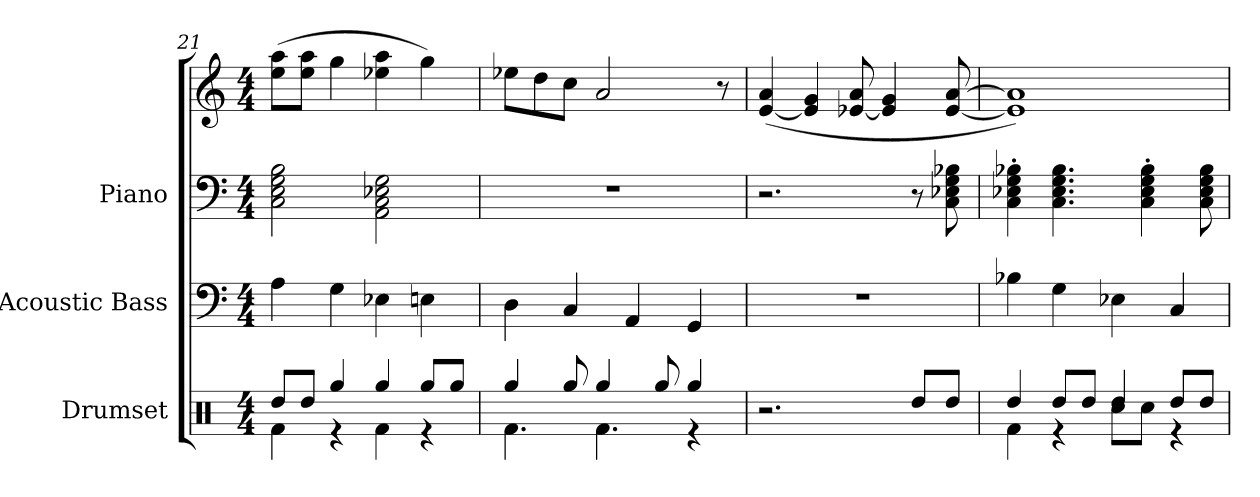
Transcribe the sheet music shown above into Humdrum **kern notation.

**kern	**kern	**kern	**kern
*part3	*part2	*part1	*part1
*staff4	*staff3	*staff2	*staff1
*I"Drumset	*I"Acoustic Bass	*I"Piano	*
*I'Drs.	*I'Bass	*I'Pno.	*
*clefX	*clefF4	*clefF4	*clefG2
*	*ITrd7c12	*	*
*k[]	*k[]	*k[]	*k[]
*M4/4	*M4/4	*M4/4	*M4/4
=21	=21	=21	=21
*^	*	*	*
8Rdd/L	4Rf\	4AA\	2C\ 2E\ 2G\ 2B\	(8ee\ 8aa\L
8Rdd/J	.	.	.	8ee\ 8aa\J
4Rgg/	4r	4GG\	.	4gg\
4Rgg/	4Rf\	4EE-X\	2AA\ 2C\ 2E-X\ 2G\	4ee-X\ 4aa\
8Rgg/L	4r	4EEn\	.	4gg\)
8Rgg/J	.	.	.	.
=22	=22	=22	=22	=22
4Rgg/	4.Rf\	4DD\	1r	8ee-X\L
.	.	.	.	8dd\
8Rgg/	.	4CC/	.	8cc\J
4Rgg/	4.Rf\	.	.	2a/
.	.	4AAA/	.	.
8Rgg/	.	.	.	.
4Rgg/	4r	4GGG/	.	.
.	.	.	.	8r
*v	*v	*	*	*
!!LO:LB:g=z
=23	=23	=23	=23
2.r	1r	2.r	([4e/ 4a/
.	.	.	4e/] 4g/
.	.	.	[8e-X/ 8a/
.	.	.	4e-/] 4g/
8Rdd/L	.	8r	.
8Rdd/J	.	8C\ 8E-X\ 8G\ 8B-X\	[8e-/ [8a/
=24	=24	=24	=24
*^	*	*	*
4Rdd/	4Rf\	4BB-X\	4C\' 4E-X\' 4G\' 4B-X\'	1e-] 1a])
8Rdd/L	4r	4GG\	4.C\ 4.E-\ 4.G\ 4.B-\	.
8Rdd/J	.	.	.	.
4Rdd/	8Rcc\L	4EE-X\	.	.
.	8Rcc\J	.	4C\' 4E-\' 4G\' 4B-\'	.
8Rdd/L	4r	4CC/	.	.
8Rdd/J	.	.	8C\ 8E-\ 8G\ 8B-\	.
*v	*v	*	*	*
=	=	=	=
*-	*-	*-	*-
